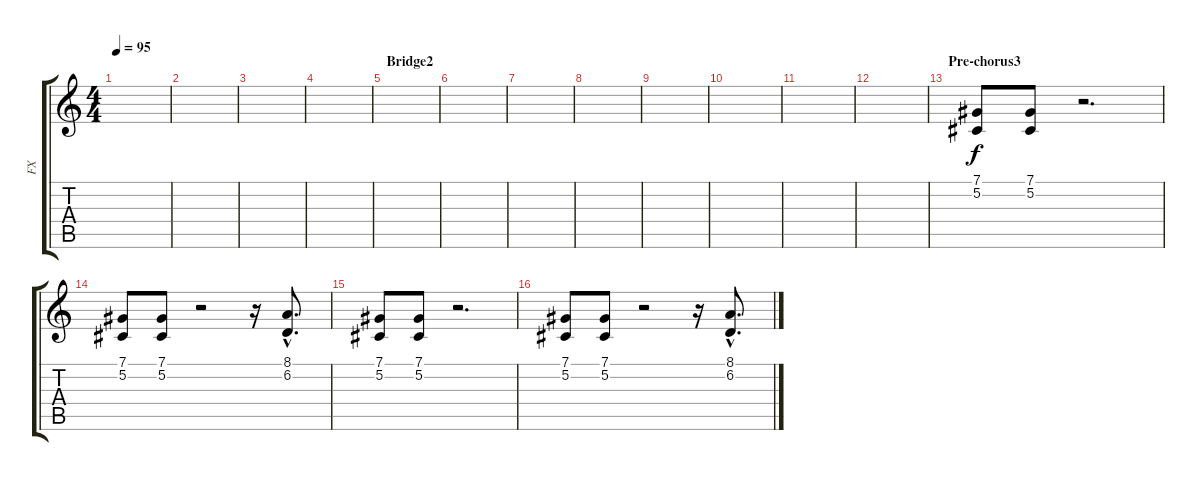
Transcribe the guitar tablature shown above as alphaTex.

\track ("FX" "FX") {instrument orchestrahit}
\staff {score tabs}
\tuning (Db4 Ab3 E3 B2 Gb2 Db2) {hide}
\ts (4 4)
\tempo 95
\clef g2
\ks c
|
|
|
|
\section ("" "Bridge2")
|
|
|
|
|
|
|
|
\section ("" "Pre-chorus3")
(7.1 5.2).8 (7.1 5.2).8 r.2{d} |
(7.1 5.2).8 (7.1 5.2).8 r.2 r.16 (8.1{hac} 6.2{hac}).8{d} |
(7.1 5.2).8 (7.1 5.2).8 r.2{d} |
(7.1 5.2).8 (7.1 5.2).8 r.2 r.16 (8.1{hac} 6.2{hac}).8{d}
